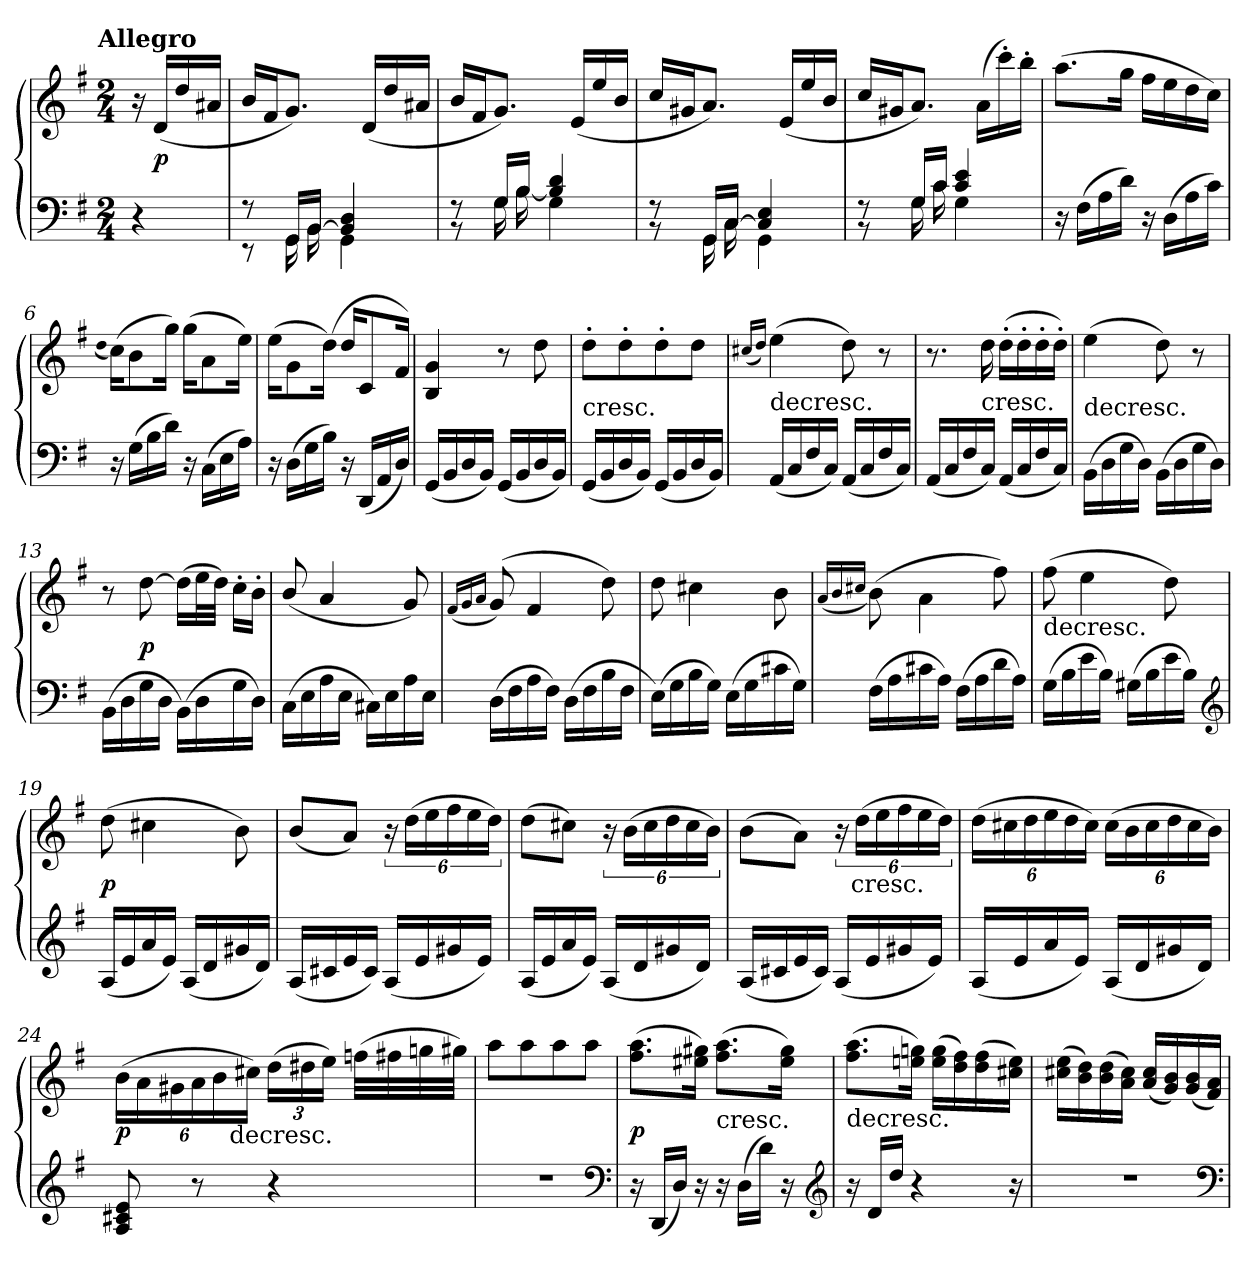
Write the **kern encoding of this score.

**kern	**kern	**dynam
*part1	*part1	*part1
*staff2	*staff1	*staff1/2
*clefF4	*clefG2	*
*k[f#]	*k[f#]	*
*G:	*G:	*
!!LO:TX:omd:t=Allegro
*M2/4	*M2/4	*
*MM104	*MM104	*
=	=	=
4r	16r	.
.	(16d/LL	p
.	16dd/	.
.	16a#X/JJ	.
=1	=1	=1
*^	*	*
8r	8r	16b/LL	.
.	.	16f#/J	.
16GG/LL	16GG\	8.g/J)	.
[16BB/JJ	16BB\	.	.
4BB]/ 4D/	4GG\	.	.
.	.	(16d/LL	.
.	.	16dd/	.
.	.	16a#X/JJ	.
=2	=2	=2	=2
8r	8r	16b/LL	.
.	.	16f#/J	.
16G/LL	16G\	8.g/J)	.
16B/JJ	[16B\	.	.
4B]/ 4d/	4G\	.	.
.	.	(16e/LL	.
.	.	16ee/	.
.	.	16b/JJ	.
=3	=3	=3	=3
8r	8r	16cc/LL	.
.	.	16g#X/J	.
16GG/LL	16GG\	8.a/J)	.
[16C/JJ	16C\	.	.
4C]/ 4E/	4GG\	.	.
.	.	(16e/LL	.
.	.	16ee/	.
.	.	16b/JJ	.
=4	=4	=4	=4
8r	8r	16cc/LL	.
.	.	16g#X/J	.
16G/LL	16G\	8.a/J)	.
16c/JJ	16c\	.	.
4c/ 4e/	4G\	.	.
.	.	(16a\LL	.
.	.	16ccc'\)	.
.	.	16bb'\JJ	.
*v	*v	*	*
=5	=5	=5
16r	(8.aa\L	.
(16F#\LL	.	.
16A\	.	.
16d\JJ)	16gg\Jk	.
16r	16ff#\LL	.
(16D\LL	16ee\	.
16A\	16dd\	.
16c\JJ)	16cc\JJ)	.
=6	=6	=6
.	(qdd	.
16r	(16cc\KL)	.
(16G\LL	8b\	.
16B\	.	.
16d\JJ)	16gg\Jk)	.
16r	(16gg\KL	.
(16C\LL	8a\	.
16E\	.	.
16A\JJ)	16ee\Jk)	.
=7	=7	=7
16r	(16ee\KL	.
(16D\LL	8g\	.
16G\	.	.
16B\JJ)	(16dd\Jk)	.
16r	16dd/KL	.
(16DD/LL	8c/	.
16AA/	.	.
16D/JJ)	16f#/Jk)	.
=8	=8	=8
(16GG/LL	4B/ 4g/	.
16BB/	.	.
16D/	.	.
16BB/JJ)	.	.
(16GG/LL	8r	.
16BB/	.	.
16D/	8dd\	.
16BB/JJ)	.	.
=9	=9	=9
!	!LO:TX:c:t=cresc.	!
(16GG/LL	8dd'\L	.
16BB/	.	.
16D/	8dd'\	.
16BB/JJ)	.	.
(16GG/LL	8dd'\	.
16BB/	.	.
16D/	8dd\J	.
16BB/JJ)	.	.
=10	=10	=10
.	(16qcc#X/LL	.
.	16qdd/JJ)	.
!	!LO:TX:c:t=decresc.	!
(16AA/LL	(4ee\	.
16C/	.	.
16F#/	.	.
16C/JJ)	.	.
(16AA/LL	8dd\)	.
16C/	.	.
16F#/	8r	.
16C/JJ)	.	.
=11	=11	=11
(16AA/LL	8.r	.
16C/	.	.
16F#/	.	.
!	!LO:TX:c:t=cresc.	!
16C/JJ)	16dd\	.
(16AA/LL	(16dd'\LL	.
16C/	16dd'\	.
16F#/	16dd'\	.
16C/JJ)	16dd'\JJ)	.
=12	=12	=12
!	!LO:TX:c:t=decresc.	!
(16BB\LL	(4ee\	.
16D\	.	.
16G\	.	.
16D\JJ)	.	.
(16BB\LL	8dd\)	.
16D\	.	.
16G\	8r	.
16D\JJ)	.	.
=13	=13	=13
(16BB\LL	8r	.
16D\	.	.
16G\	[8dd\	p
16D\JJ	.	.
(16BB\LL)	(16dd\LL]	.
16D\	32ee\L	.
.	32dd\JJJ)	.
16G\	16cc'\LL	.
16D\JJ)	16b'\JJ	.
=14	=14	=14
(16C\LL	(8b/	.
16E\	.	.
16A\	4a/	.
16E\JJ	.	.
16C#X\LL)	.	.
16E\	.	.
16A\	8g/)	.
16E\JJ	.	.
=15	=15	=15
.	(16qf#/LL	.
.	16qg/	.
.	16qa/JJ	.
(16D\LL	(8g/)	.
16F#\	.	.
16A\	4f#/	.
16F#\JJ)	.	.
(16D\LL	.	.
16F#\	.	.
16B\	8dd\)	.
16F#\JJ	.	.
=16	=16	=16
(16E\LL)	8dd\	.
16G\	.	.
16B\	4cc#X\	.
16G\JJ)	.	.
(16E\LL	.	.
16G\	.	.
16c#X\	8b\	.
16G\JJ)	.	.
=17	=17	=17
.	(16qa/LL	.
.	16qb/	.
.	16qcc#X/JJ	.
(16F#\LL	(8b\)	.
16A\	.	.
16c#X\	4a\	.
16A\JJ)	.	.
(16F#\LL	.	.
16A\	.	.
16d\	8ff#\)	.
16A\JJ)	.	.
=18	=18	=18
!	!LO:TX:c:t=decresc.	!
(16G\LL	(8ff#\	.
16B\	.	.
16e\	4ee\	.
16B\JJ)	.	.
(16G#X\LL	.	.
16B\	.	.
16e\	8dd\)	.
16B\JJ)	.	.
*clefG2	*	*
=19	=19	=19
(16A/LL	(8dd\	p
16e/	.	.
16a/	4cc#X\	.
16e/JJ)	.	.
(16A/LL	.	.
16d/	.	.
16g#X/	8b\)	.
16d/JJ)	.	.
=20	=20	=20
(16A/LL	(8b/L	.
16c#X/	.	.
16e/	8a/J)	.
16c#/JJ)	.	.
(16A/LL	24r	.
.	(24dd\LL	.
16e/	.	.
.	24ee\	.
16g#X/	24ff#\	.
.	24ee\	.
16e/JJ)	.	.
.	24dd\JJ)	.
=21	=21	=21
(16A/LL	(8dd\L	.
16e/	.	.
16a/	8cc#X\J)	.
16e/JJ)	.	.
(16A/LL	24r	.
.	(24b\LL	.
16d/	.	.
.	24cc#\	.
16g#X/	24dd\	.
.	24cc#\	.
16d/JJ)	.	.
.	24b\JJ)	.
=22	=22	=22
(16A/LL	(8b\L	.
16c#X/	.	.
16e/	8a\J)	.
16c#/JJ)	.	.
(16A/LL	24r	.
!	!LO:TX:c:t=cresc.	!
.	(24dd\LL	.
16e/	.	.
.	24ee\	.
16g#X/	24ff#\	.
.	24ee\	.
16e/JJ)	.	.
.	24dd\JJ)	.
=23	=23	=23
(16A/LL	(24dd\LL	.
.	24cc#X\	.
16e/	.	.
.	24dd\	.
16a/	24ee\	.
.	24dd\	.
16e/JJ)	.	.
.	24cc#\JJ)	.
(16A/LL	(24cc#\LL	.
.	24b\	.
16d/	.	.
.	24cc#\	.
16g#X/	24dd\	.
.	24cc#\	.
16d/JJ)	.	.
.	24b\JJ)	.
=24	=24	=24
8A/ 8c#X/ 8e/	(24b\LL	p
.	24a\	.
.	24g#X\	.
8r	24a\	.
.	24b\	.
!	!LO:TX:c:t=decresc.	!
.	24cc#X\JJ)	.
4r	(24dd\LL	.
.	24dd#X\	.
.	24ee\JJ)	.
.	(32ffn\LLL	.
.	32ff#X\	.
.	32ggn\	.
.	32gg#X\JJJ)	.
=25	=25	=25
2r	8aa\L	.
.	8aa\	.
.	8aa\	.
.	8aa\J	.
*clefF4	*	*
=26	=26	=26
16r	(8.ff#\ 8.aa\L	p
(16DD/LL	.	.
16D/JJ)	.	.
16r	16ee#X\ 16gg#X\Jk)	.
!	!LO:TX:c:t=cresc.	!
16r	(8.ff#\ 8.aa\L	.
(16D\LL	.	.
16d\JJ)	.	.
16r	16ee#\ 16gg#\Jk)	.
*clefG2	*	*
=27	=27	=27
!	!LO:TX:c:t=decresc.	!
16r	(8.ff#\ 8.aa\L	.
16d/LL	.	.
16dd/JJ	.	.
4r	16een\ 16ggn\Jk)	.
.	(16ee\ 16gg\LL	.
.	16dd\ 16ff#\)	.
.	(16dd\ 16ff#\	.
16r	16cc#X\ 16ee\JJ)	.
=28	=28	=28
2r	(16cc#X\ 16ee\LL	.
.	16b\ 16dd\)	.
.	(16b\ 16dd\	.
.	16a\ 16cc#\JJ)	.
.	(16a/ 16cc#/LL	.
.	16g/ 16b/)	.
.	(16g/ 16b/	.
.	16f#/ 16a/JJ)	.
*clefF4	*	*
=	=	=
*-	*-	*-
